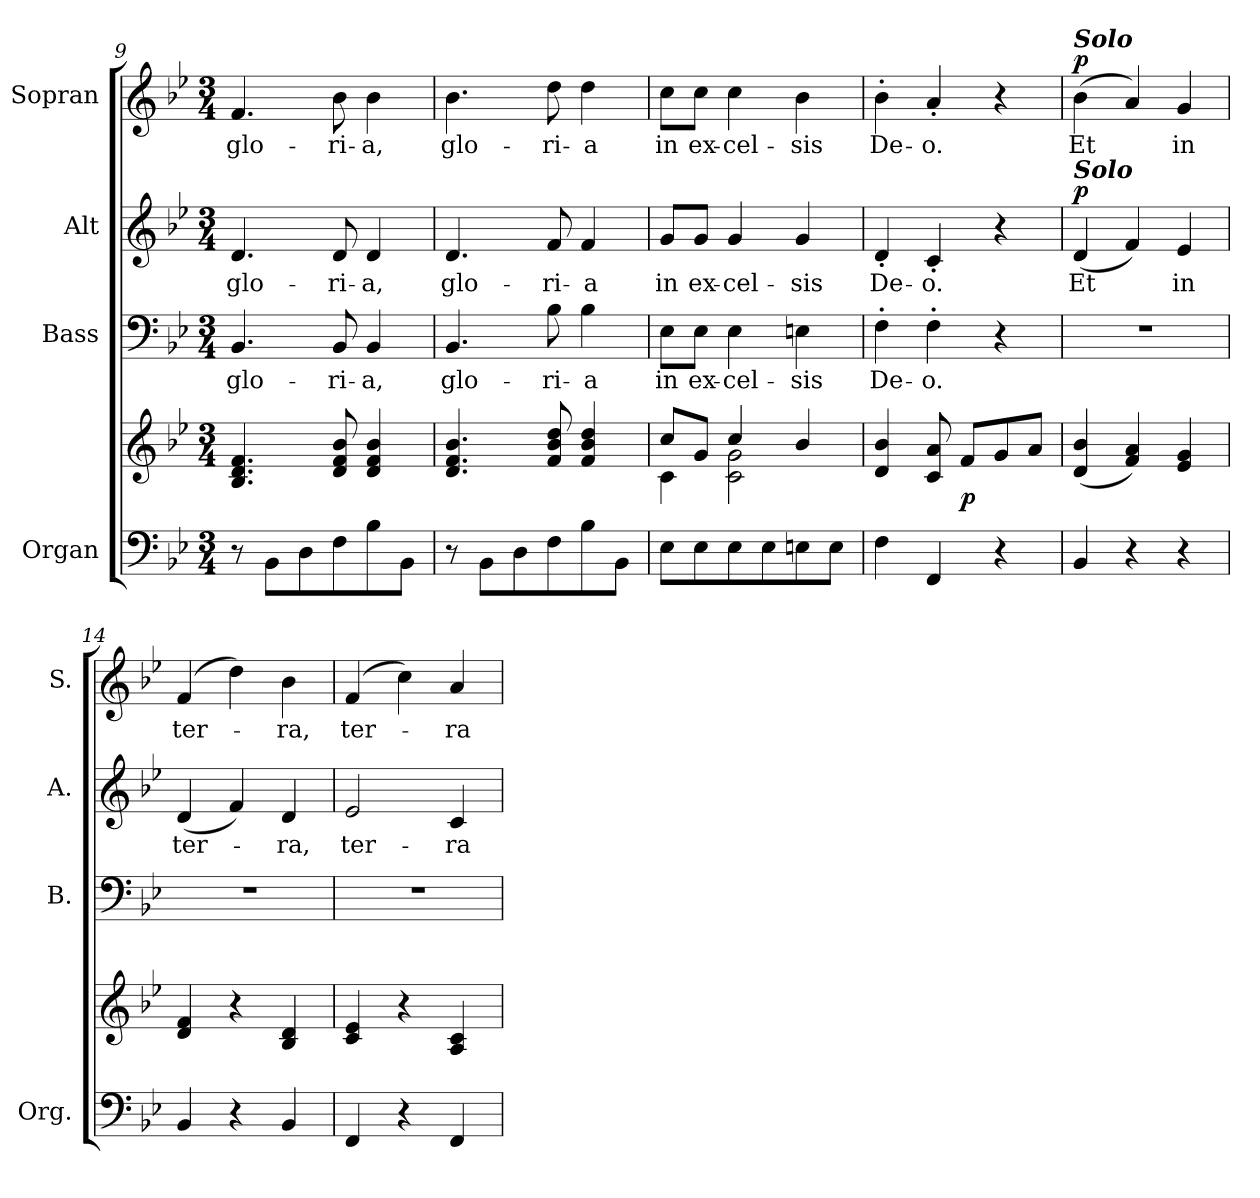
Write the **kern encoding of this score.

**kern	**kern	**dynam	**kern	**text	**kern	**text	**dynam	**kern	**text	**dynam
*part4	*part4	*part4	*part3	*part3	*part2	*part2	*part2	*part1	*part1	*part1
*staff5	*staff4	*staff4/5	*staff3	*staff3	*staff2	*staff2	*staff2	*staff1	*staff1	*staff1
*I"Organ	*	*	*I"Bass	*	*I"Alt	*	*	*I"Sopran	*	*
*I'Org.	*	*	*I'B.	*	*I'A.	*	*	*I'S.	*	*
*clefF4	*clefG2	*	*clefF4	*	*clefG2	*	*	*clefG2	*	*
*k[b-e-]	*k[b-e-]	*	*k[b-e-]	*	*k[b-e-]	*	*	*k[b-e-]	*	*
*B-:	*B-:	*	*B-:	*	*B-:	*	*	*B-:	*	*
*M3/4	*M3/4	*	*M3/4	*	*M3/4	*	*	*M3/4	*	*
=9	=9	=9	=9	=9	=9	=9	=9	=9	=9	=9
!	!	!	!	!LO:LY:b:color=#000000	!	!	!	!	!	!
!	!	!	!	!	!	!LO:LY:b:color=#000000	!	!	!	!
!	!	!	!	!	!	!	!	!	!LO:LY:b:color=#000000	!
8r	4.B-i/ 4.di 4.fi	.	4.BB-i/	glo-	4.di/	glo-	.	4.fi/	glo-	.
8BB-i\L	.	.	.	.	.	.	.	.	.	.
8Di\	.	.	.	.	.	.	.	.	.	.
!	!	!	!	!LO:LY:b:color=#000000	!	!	!	!	!	!
!	!	!	!	!	!	!LO:LY:b:color=#000000	!	!	!	!
!	!	!	!	!	!	!	!	!	!LO:LY:b:color=#000000	!
8Fi\	8di/ 8fi 8b-i	.	8BB-i/	-ri-	8di/	-ri-	.	8b-i\	-ri-	.
!	!	!	!	!LO:LY:b:color=#000000	!	!	!	!	!	!
!	!	!	!	!	!	!LO:LY:b:color=#000000	!	!	!	!
!	!	!	!	!	!	!	!	!	!LO:LY:b:color=#000000	!
8B-i\	4di/ 4fi 4b-i	.	4BB-i/	-a,	4di/	-a,	.	4b-i\	-a,	.
8BB-i\J	.	.	.	.	.	.	.	.	.	.
=10	=10	=10	=10	=10	=10	=10	=10	=10	=10	=10
!	!	!	!	!LO:LY:b:color=#000000	!	!	!	!	!	!
!	!	!	!	!	!	!LO:LY:b:color=#000000	!	!	!	!
!	!	!	!	!	!	!	!	!	!LO:LY:b:color=#000000	!
8r	4.di/ 4.fi 4.b-i	.	4.BB-i/	glo-	4.di/	glo-	.	4.b-i\	glo-	.
8BB-i\L	.	.	.	.	.	.	.	.	.	.
8Di\	.	.	.	.	.	.	.	.	.	.
!	!	!	!	!LO:LY:b:color=#000000	!	!	!	!	!	!
!	!	!	!	!	!	!LO:LY:b:color=#000000	!	!	!	!
!	!	!	!	!	!	!	!	!	!LO:LY:b:color=#000000	!
8Fi\	8fi/ 8b-i 8ddi	.	8B-i\	-ri-	8fi/	-ri-	.	8ddi\	-ri-	.
!	!	!	!	!LO:LY:b:color=#000000	!	!	!	!	!	!
!	!	!	!	!	!	!LO:LY:b:color=#000000	!	!	!	!
!	!	!	!	!	!	!	!	!	!LO:LY:b:color=#000000	!
8B-i\	4fi/ 4b-i 4ddi	.	4B-i\	-a	4fi/	-a	.	4ddi\	-a	.
8BB-i\J	.	.	.	.	.	.	.	.	.	.
=11	=11	=11	=11	=11	=11	=11	=11	=11	=11	=11
*	*^	*	*	*	*	*	*	*	*	*
!	!	!	!	!	!LO:LY:b:color=#000000	!	!	!	!	!	!
!	!	!	!	!	!	!	!LO:LY:b:color=#000000	!	!	!	!
!	!	!	!	!	!	!	!	!	!	!LO:LY:b:color=#000000	!
8E-i\L	8cci/L	4ci\	.	8E-i\L	in	8gi/L	in	.	8cci\L	in	.
!	!	!	!	!	!LO:LY:b:color=#000000	!	!	!	!	!	!
!	!	!	!	!	!	!	!LO:LY:b:color=#000000	!	!	!	!
!	!	!	!	!	!	!	!	!	!	!LO:LY:b:color=#000000	!
8E-i\	8gi/J	.	.	8E-i\J	ex-	8gi/J	ex-	.	8cci\J	ex-	.
!	!	!	!	!	!LO:LY:b:color=#000000	!	!	!	!	!	!
!	!	!	!	!	!	!	!LO:LY:b:color=#000000	!	!	!	!
!	!	!	!	!	!	!	!	!	!	!LO:LY:b:color=#000000	!
8E-i\	4cci/	2ci\ 2gi	.	4E-i\	-cel-	4gi/	-cel-	.	4cci\	-cel-	.
8E-i\	.	.	.	.	.	.	.	.	.	.	.
!	!	!	!	!	!LO:LY:b:color=#000000	!	!	!	!	!	!
!	!	!	!	!	!	!	!LO:LY:b:color=#000000	!	!	!	!
!	!	!	!	!	!	!	!	!	!	!LO:LY:b:color=#000000	!
8Eni\	4b-i/	.	.	4Eni\	-sis	4gi/	-sis	.	4b-i\	-sis	.
8Ei\J	.	.	.	.	.	.	.	.	.	.	.
*	*v	*v	*	*	*	*	*	*	*	*	*
=12	=12	=12	=12	=12	=12	=12	=12	=12	=12	=12
!	!	!	!	!LO:LY:b:color=#000000	!	!	!	!	!	!
!	!	!	!	!	!	!LO:LY:b:color=#000000	!	!	!	!
!	!	!	!	!	!	!	!	!	!LO:LY:b:color=#000000	!
4Fi\	4di/ 4b-i	.	4F'i\	De-	4d'i/	De-	.	4b-'i\	De-	.
!	!	!	!	!LO:LY:b:color=#000000	!	!	!	!	!	!
!	!	!	!	!	!	!LO:LY:b:color=#000000	!	!	!	!
!	!	!	!	!	!	!	!	!	!LO:LY:b:color=#000000	!
4FFi/	8ci/ 8ai	.	4F'i\	-o.	4c'i/	-o.	.	4a'i/	-o.	.
.	8fi/L	p	.	.	.	.	.	.	.	.
4r	8gi/	.	4r	.	4r	.	.	4r	.	.
.	8ai/J	.	.	.	.	.	.	.	.	.
!!LO:LB:g=z
=13	=13	=13	=13	=13	=13	=13	=13	=13	=13	=13
!	!	!	!LO:N:vis=1	!	!	!	!	!	!	!
!	!	!	!	!	!	!LO:LY:b:color=#000000	!	!	!	!
!	!	!	!	!	!	!	!	!LO:TX:a:Bi:t=Solo	!	!
!	!	!	!	!	!LO:TX:a:Bi:t=Solo	!	!	!	!	!
!	!	!	!	!	!	!	!	!	!LO:LY:b:color=#000000	!
4BB-i/	(4di/ 4b-i	.	2.r	.	(4di/	Et	p	(4b-i\	Et	p
4r	4fi/ 4ai)	.	.	.	4fi/)	.	.	4ai/)	.	.
!	!	!	!	!	!	!LO:LY:b:color=#000000	!	!	!	!
!	!	!	!	!	!	!	!	!	!LO:LY:b:color=#000000	!
4r	4e-i/ 4gi	.	.	.	4e-i/	in	.	4gi/	in	.
=14	=14	=14	=14	=14	=14	=14	=14	=14	=14	=14
!	!	!	!LO:N:vis=1	!	!	!	!	!	!	!
!	!	!	!	!	!	!LO:LY:b:color=#000000	!	!	!	!
!	!	!	!	!	!	!	!	!	!LO:LY:b:color=#000000	!
4BB-i/	4di/ 4fi	.	2.r	.	(4di/	ter-	.	(4fi/	ter-	.
4r	4r	.	.	.	4fi/)	.	.	4ddi\)	.	.
!	!	!	!	!	!	!LO:LY:b:color=#000000	!	!	!	!
!	!	!	!	!	!	!	!	!	!LO:LY:b:color=#000000	!
4BB-i/	4B-i/ 4di	.	.	.	4di/	-ra,	.	4b-i\	-ra,	.
=15	=15	=15	=15	=15	=15	=15	=15	=15	=15	=15
!	!	!	!LO:N:vis=1	!	!	!	!	!	!	!
!	!	!	!	!	!	!LO:LY:b:color=#000000	!	!	!	!
!	!	!	!	!	!	!	!	!	!LO:LY:b:color=#000000	!
4FFi/	4ci/ 4e-i	.	2.r	.	2e-i/	ter-	.	(4fi/	ter-	.
4r	4r	.	.	.	.	.	.	4cci\)	.	.
!	!	!	!	!	!	!LO:LY:b:color=#000000	!	!	!	!
!	!	!	!	!	!	!	!	!	!LO:LY:b:color=#000000	!
4FFi/	4Ai/ 4ci	.	.	.	4ci/	-ra	.	4ai/	-ra	.
=	=	=	=	=	=	=	=	=	=	=
*-	*-	*-	*-	*-	*-	*-	*-	*-	*-	*-
